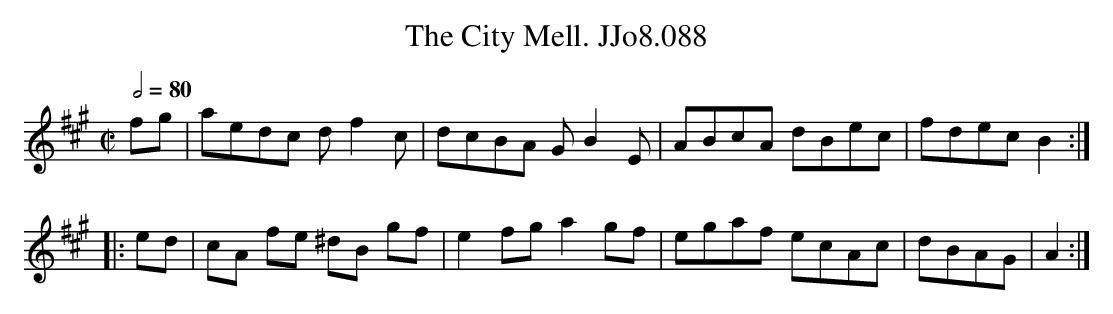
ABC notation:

X:1
T:City Mell. JJo8.088, The
M:C|
L:1/8
Q:1/2=80
K:A
fg|aedc df2c|dcBA GB2E|ABcA dBec|fdecB2:|
|:ed|cA fe ^dB gf|e2fga2gf|egaf ecAc|dBAG|A2:|
